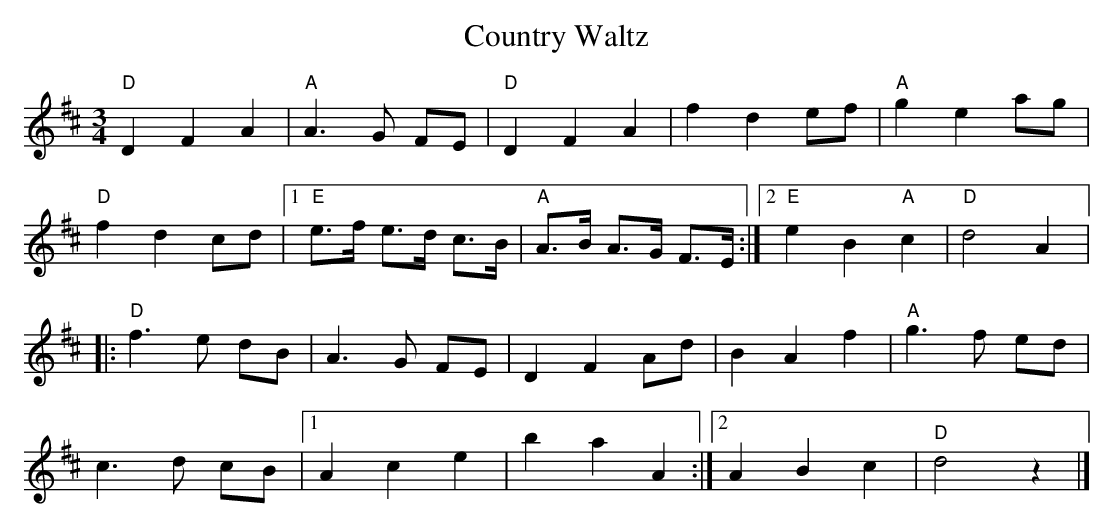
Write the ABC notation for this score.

X:1
T:Country Waltz
M:3/4
L:1/8
K:D major
"D"D2 F2 A2 | "A"A3 G FE | "D"D2 F2 A2 | f2 d2 ef | "A"g2 e2 ag |
"D"f2 d2 cd |[1"E"e>f e>d c>B | "A"A>B A>G F>E :| [2 "E"e2 B2 "A"c2 | "D"d4 A2 |:
"D"f3 e dB | A3 G FE | D2 F2 Ad | B2 A2 f2 | "A"g3 f ed |
c3 d cB | [1A2 c2 e2 | b2 a2 A2 :| [2A2 B2 c2 | "D"d4 z2 |]
